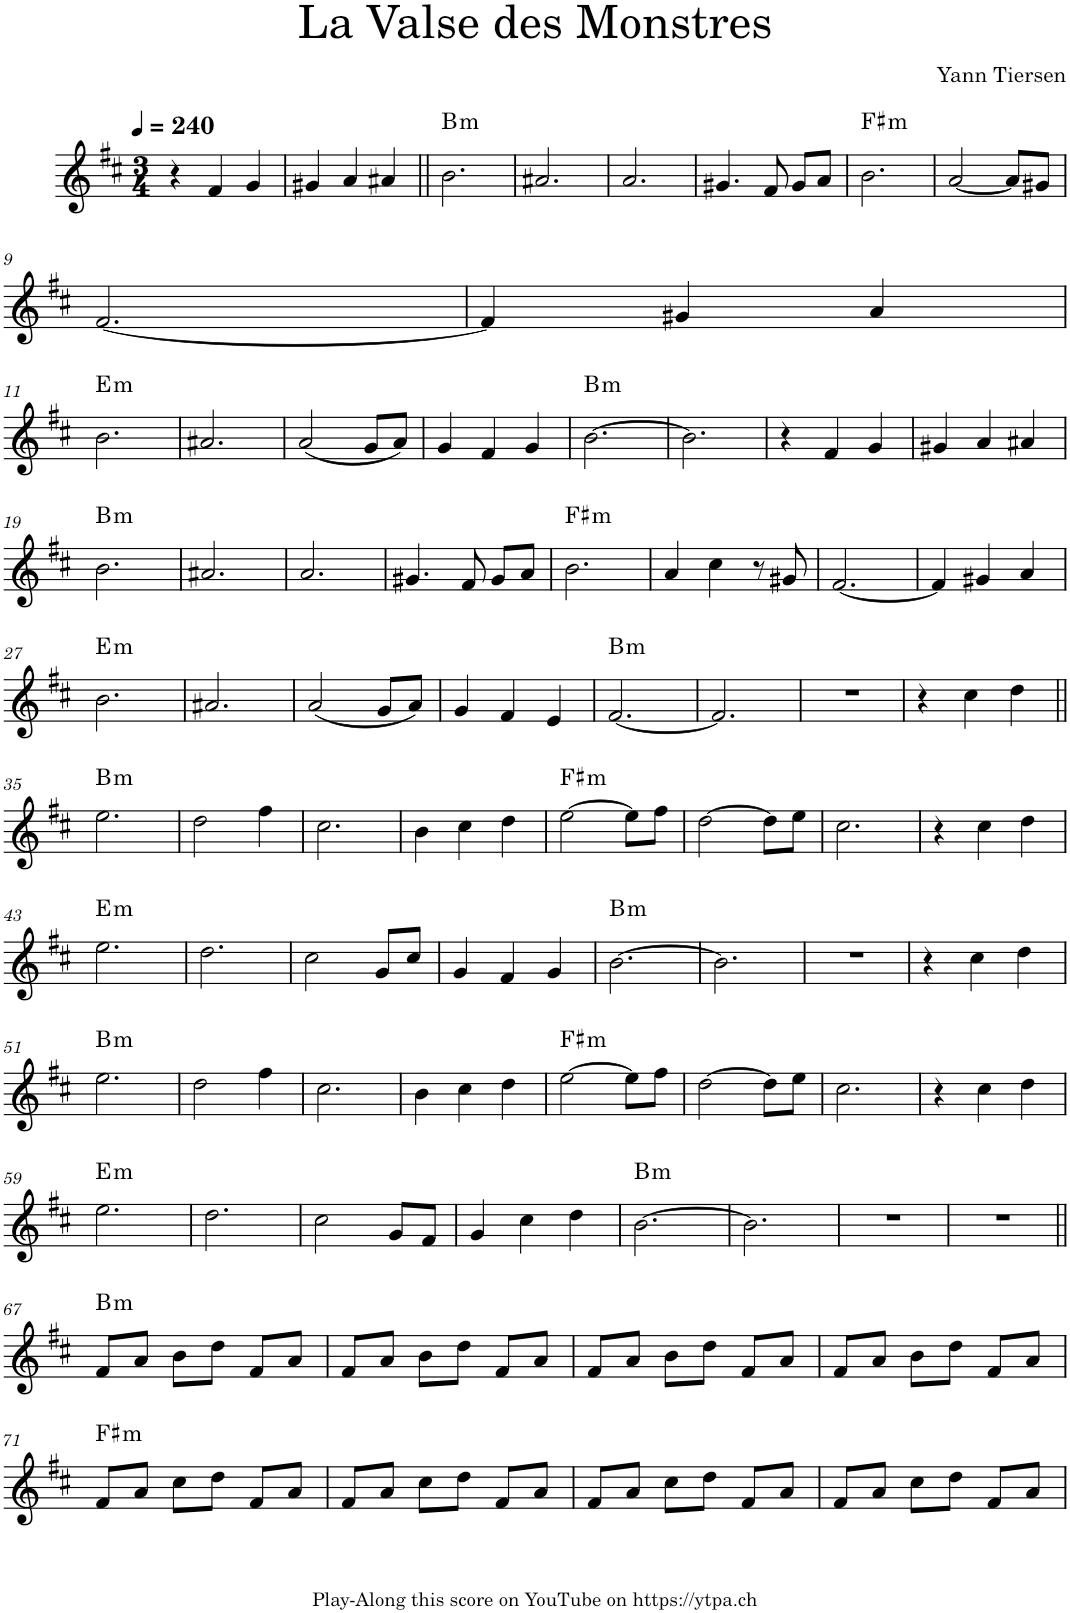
**kern	**harte
*part1	*part1
*staff1	*
*I"Piano	*
*I'Pno.	*
*clefG2	*
*k[f#c#]	*
*M3/4	*
*MM240	*
=1	=1
4r	.
4f#/	.
4g/	.
=2	=2
4g#X/	.
4a/	.
4a#X/	.
=3||	=3||
!	!LO:H:kt=m
2.b\	B:min
=4	=4
2.a#X/	.
=5	=5
2.a/	.
=6	=6
4.g#X/	.
8f#/	.
8g#/L	.
8a/J	.
=7	=7
!	!LO:H:kt=m
2.b\	F#:min
=8	=8
[2a/	.
8a/L]	.
8g#X/J	.
!!LO:LB:g=z
=9	=9
[2.f#/	.
=10	=10
4f#/]	.
4g#X/	.
4a/	.
!!LO:LB:g=z
=11	=11
!	!LO:H:kt=m
2.b\	E:min
=12	=12
2.a#X/	.
=13	=13
(2a/	.
8g/L	.
8a/J)	.
=14	=14
4g/	.
4f#/	.
4g/	.
=15	=15
!	!LO:H:kt=m
[2.b\	B:min
=16	=16
2.b\]	.
=17	=17
4r	.
4f#/	.
4g/	.
=18	=18
4g#X/	.
4a/	.
4a#X/	.
!!LO:LB:g=z
=19	=19
!	!LO:H:kt=m
2.b\	B:min
=20	=20
2.a#X/	.
=21	=21
2.a/	.
=22	=22
4.g#X/	.
8f#/	.
8g#/L	.
8a/J	.
=23	=23
!	!LO:H:kt=m
2.b\	F#:min
=24	=24
4a/	.
4cc#\	.
8r	.
8g#X/	.
=25	=25
[2.f#/	.
=26	=26
4f#/]	.
4g#X/	.
4a/	.
!!LO:LB:g=z
=27	=27
!	!LO:H:kt=m
2.b\	E:min
=28	=28
2.a#X/	.
=29	=29
(2a/	.
8g/L	.
8a/J)	.
=30	=30
4g/	.
4f#/	.
4e/	.
=31	=31
!	!LO:H:kt=m
[2.f#/	B:min
=32	=32
2.f#/]	.
=33	=33
2.r	.
=34	=34
4r	.
4cc#\	.
4dd\	.
!!LO:LB:g=z
=35||	=35||
!	!LO:H:kt=m
2.ee\	B:min
=36	=36
2dd\	.
4ff#\	.
=37	=37
2.cc#\	.
=38	=38
4b\	.
4cc#\	.
4dd\	.
=39	=39
!	!LO:H:kt=m
[2ee\	F#:min
8ee\L]	.
8ff#\J	.
=40	=40
[2dd\	.
8dd\L]	.
8ee\J	.
=41	=41
2.cc#\	.
=42	=42
4r	.
4cc#\	.
4dd\	.
!!LO:LB:g=z
=43	=43
!	!LO:H:kt=m
2.ee\	E:min
=44	=44
2.dd\	.
=45	=45
2cc#\	.
8g/L	.
8cc#/J	.
=46	=46
4g/	.
4f#/	.
4g/	.
=47	=47
!	!LO:H:kt=m
[2.b\	B:min
=48	=48
2.b\]	.
=49	=49
2.r	.
=50	=50
4r	.
4cc#\	.
4dd\	.
!!LO:LB:g=z
=51	=51
!	!LO:H:kt=m
2.ee\	B:min
=52	=52
2dd\	.
4ff#\	.
=53	=53
2.cc#\	.
=54	=54
4b\	.
4cc#\	.
4dd\	.
=55	=55
!	!LO:H:kt=m
[2ee\	F#:min
8ee\L]	.
8ff#\J	.
=56	=56
[2dd\	.
8dd\L]	.
8ee\J	.
=57	=57
2.cc#\	.
=58	=58
4r	.
4cc#\	.
4dd\	.
!!LO:LB:g=z
=59	=59
!	!LO:H:kt=m
2.ee\	E:min
=60	=60
2.dd\	.
=61	=61
2cc#\	.
8g/L	.
8f#/J	.
=62	=62
4g/	.
4cc#\	.
4dd\	.
=63	=63
!	!LO:H:kt=m
[2.b\	B:min
=64	=64
2.b\]	.
=65	=65
2.r	.
=66	=66
2.r	.
!!LO:LB:g=z
=67||	=67||
!	!LO:H:kt=m
8f#/L	B:min
8a/J	.
8b\L	.
8dd\J	.
8f#/L	.
8a/J	.
=68	=68
8f#/L	.
8a/J	.
8b\L	.
8dd\J	.
8f#/L	.
8a/J	.
=69	=69
8f#/L	.
8a/J	.
8b\L	.
8dd\J	.
8f#/L	.
8a/J	.
=70	=70
8f#/L	.
8a/J	.
8b\L	.
8dd\J	.
8f#/L	.
8a/J	.
!!LO:LB:g=z
=71	=71
!	!LO:H:kt=m
8f#/L	F#:min
8a/J	.
8cc#\L	.
8dd\J	.
8f#/L	.
8a/J	.
=72	=72
8f#/L	.
8a/J	.
8cc#\L	.
8dd\J	.
8f#/L	.
8a/J	.
=73	=73
8f#/L	.
8a/J	.
8cc#\L	.
8dd\J	.
8f#/L	.
8a/J	.
=74	=74
8f#/L	.
8a/J	.
8cc#\L	.
8dd\J	.
8f#/L	.
8a/J	.
=	=
*-	*-
